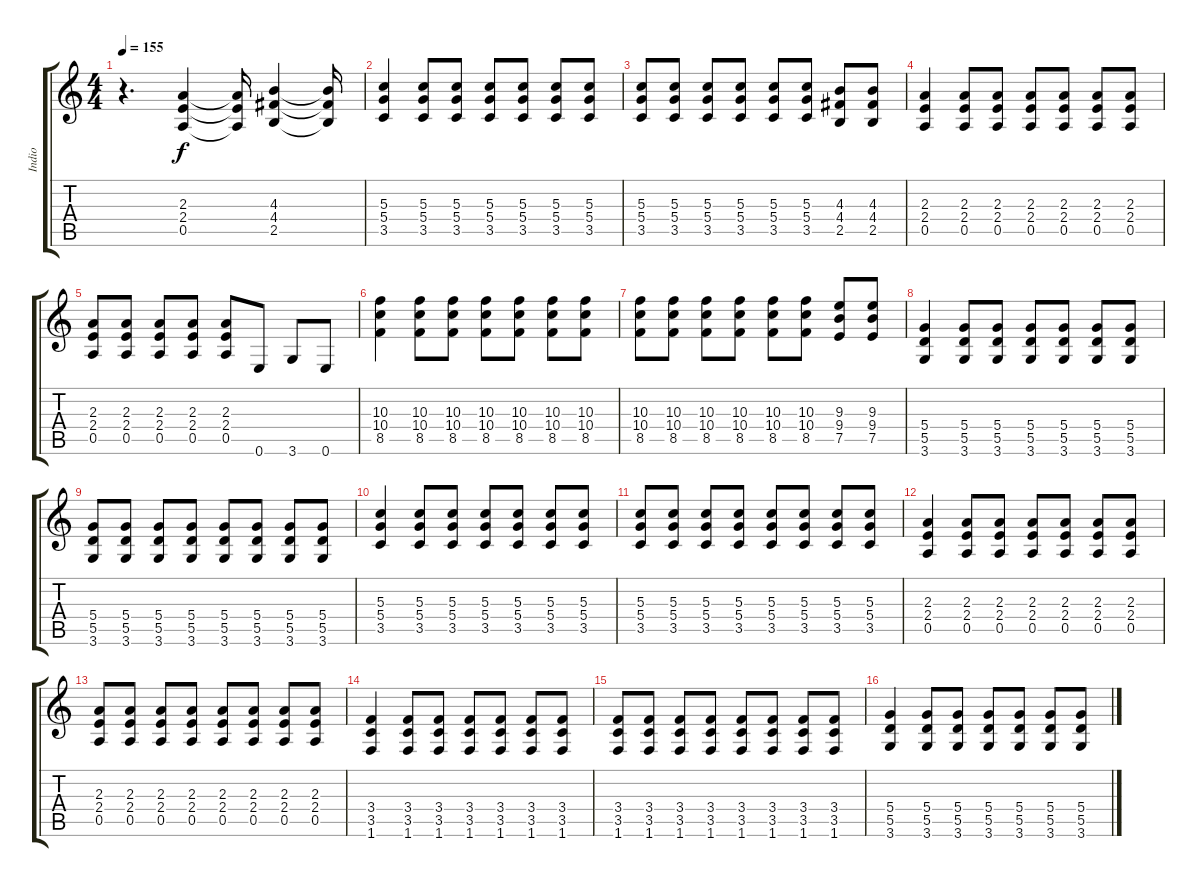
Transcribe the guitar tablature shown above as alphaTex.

\track ("Indio" "Indio") {instrument overdrivenguitar}
\staff {score tabs}
\tuning (E4 B3 G3 D3 A2 E2) {hide}
\ts (4 4)
\tempo 155
\clef g2
\ks c
r.4{d dy f instrument overdrivenguitar} (2.3 2.4 0.5).4 (2.3{t} 2.4{t} 0.5{t}).16 (4.3 4.4 2.5).4 (4.3{t} 4.4{t} 2.5{t}).16 |
(5.3 5.4 3.5).4 (5.3 5.4 3.5).8 (5.3 5.4 3.5).8 (5.3 5.4 3.5).8 (5.3 5.4 3.5).8 (5.3 5.4 3.5).8 (5.3 5.4 3.5).8 |
(5.3 5.4 3.5).8 (5.3 5.4 3.5).8 (5.3 5.4 3.5).8 (5.3 5.4 3.5).8 (5.3 5.4 3.5).8 (5.3 5.4 3.5).8 (4.3 4.4 2.5).8 (4.3 4.4 2.5).8 |
(2.3 2.4 0.5).4 (2.3 2.4 0.5).8 (2.3 2.4 0.5).8 (2.3 2.4 0.5).8 (2.3 2.4 0.5).8 (2.3 2.4 0.5).8 (2.3 2.4 0.5).8 |
(2.3 2.4 0.5).8 (2.3 2.4 0.5).8 (2.3 2.4 0.5).8 (2.3 2.4 0.5).8 (2.3 2.4 0.5).8 0.6.8 3.6.8 0.6.8 |
(10.3 10.4 8.5).4 (10.3 10.4 8.5).8 (10.3 10.4 8.5).8 (10.3 10.4 8.5).8 (10.3 10.4 8.5).8 (10.3 10.4 8.5).8 (10.3 10.4 8.5).8 |
(10.3 10.4 8.5).8 (10.3 10.4 8.5).8 (10.3 10.4 8.5).8 (10.3 10.4 8.5).8 (10.3 10.4 8.5).8 (10.3 10.4 8.5).8 (9.3 9.4 7.5).8 (9.3 9.4 7.5).8 |
(5.4 5.5 3.6).4 (5.4 5.5 3.6).8 (5.4 5.5 3.6).8 (5.4 5.5 3.6).8 (5.4 5.5 3.6).8 (5.4 5.5 3.6).8 (5.4 5.5 3.6).8 |
(5.4 5.5 3.6).8 (5.4 5.5 3.6).8 (5.4 5.5 3.6).8 (5.4 5.5 3.6).8 (5.4 5.5 3.6).8 (5.4 5.5 3.6).8 (5.4 5.5 3.6).8 (5.4 5.5 3.6).8 |
(5.3 5.4 3.5).4 (5.3 5.4 3.5).8 (5.3 5.4 3.5).8 (5.3 5.4 3.5).8 (5.3 5.4 3.5).8 (5.3 5.4 3.5).8 (5.3 5.4 3.5).8 |
(5.3 5.4 3.5).8 (5.3 5.4 3.5).8 (5.3 5.4 3.5).8 (5.3 5.4 3.5).8 (5.3 5.4 3.5).8 (5.3 5.4 3.5).8 (5.3 5.4 3.5).8 (5.3 5.4 3.5).8 |
(2.3 2.4 0.5).4 (2.3 2.4 0.5).8 (2.3 2.4 0.5).8 (2.3 2.4 0.5).8 (2.3 2.4 0.5).8 (2.3 2.4 0.5).8 (2.3 2.4 0.5).8 |
(2.3 2.4 0.5).8 (2.3 2.4 0.5).8 (2.3 2.4 0.5).8 (2.3 2.4 0.5).8 (2.3 2.4 0.5).8 (2.3 2.4 0.5).8 (2.3 2.4 0.5).8 (2.3 2.4 0.5).8 |
(3.4 3.5 1.6).4 (3.4 3.5 1.6).8 (3.4 3.5 1.6).8 (3.4 3.5 1.6).8 (3.4 3.5 1.6).8 (3.4 3.5 1.6).8 (3.4 3.5 1.6).8 |
(3.4 3.5 1.6).8 (3.4 3.5 1.6).8 (3.4 3.5 1.6).8 (3.4 3.5 1.6).8 (3.4 3.5 1.6).8 (3.4 3.5 1.6).8 (3.4 3.5 1.6).8 (3.4 3.5 1.6).8 |
(5.4 5.5 3.6).4 (5.4 5.5 3.6).8 (5.4 5.5 3.6).8 (5.4 5.5 3.6).8 (5.4 5.5 3.6).8 (5.4 5.5 3.6).8 (5.4 5.5 3.6).8
